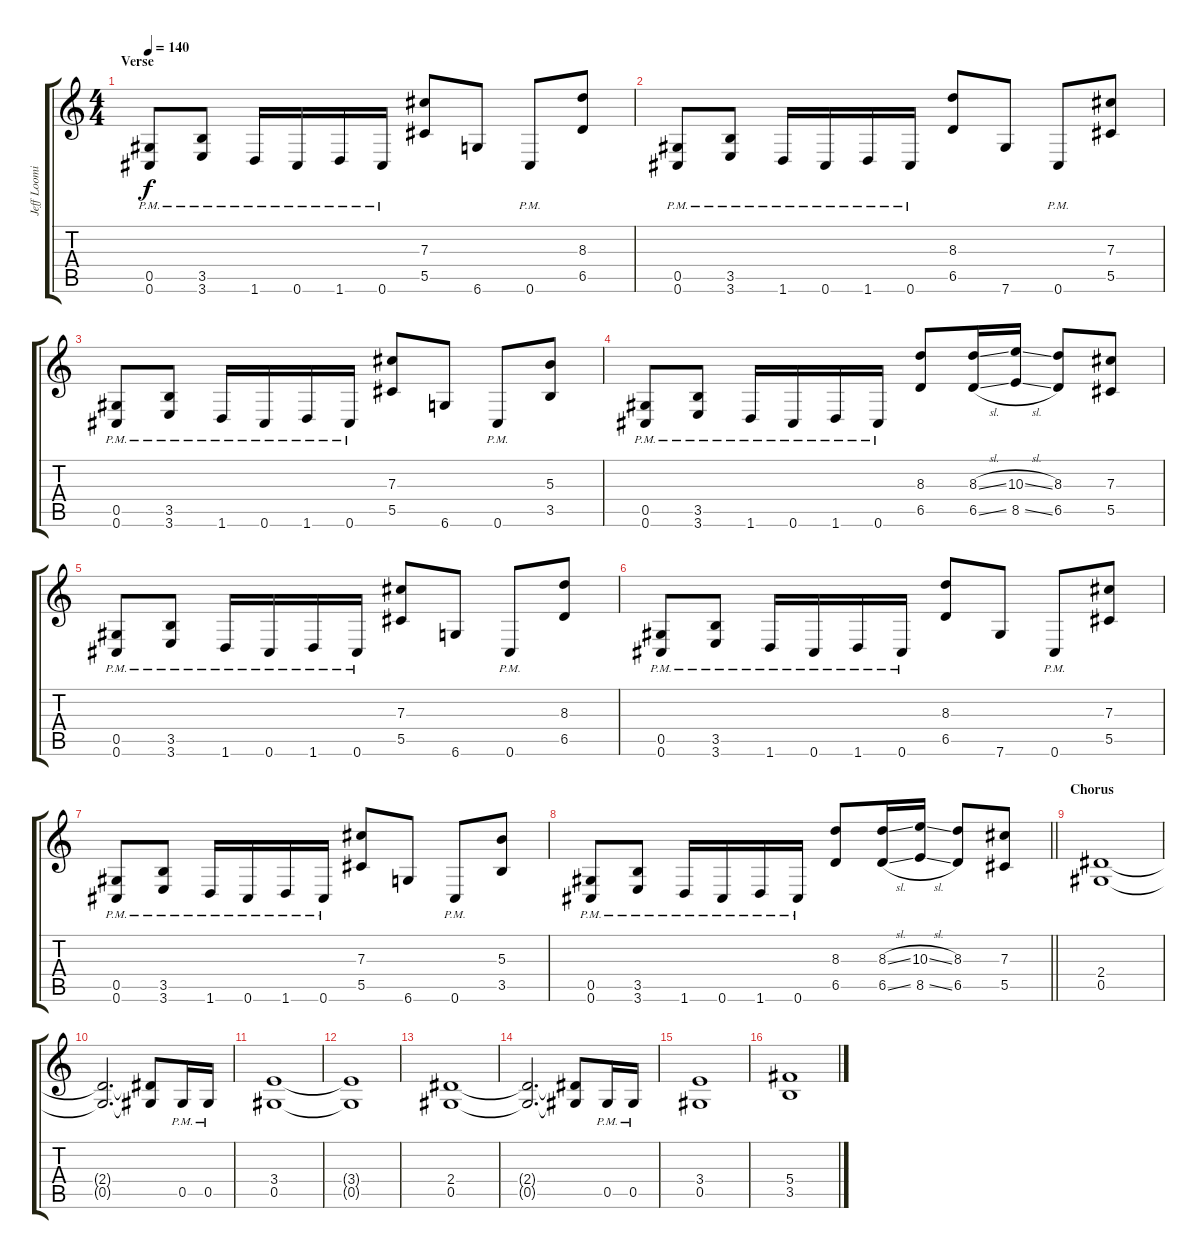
\track ("Jeff Loomis Gtr 1" "Jeff Loomi") {instrument distortionguitar}
\staff {score tabs}
\tuning (Eb4 Bb3 Gb3 Db3 Ab2 Db2) {hide}
\ts (4 4)
\section ("" "Verse")
\tempo 140
\clef g2
\ks c
(0.5{pm} 0.6{pm}).8{dy f} (3.5{pm} 3.6{pm}).8 1.6{pm}.16 0.6{pm}.16 1.6{pm}.16 0.6{pm}.16 (7.3 5.5).8 6.6.8 0.6{pm}.8 (8.3 6.5).8 |
(0.5{pm} 0.6{pm}).8 (3.5{pm} 3.6{pm}).8 1.6{pm}.16 0.6{pm}.16 1.6{pm}.16 0.6{pm}.16 (8.3 6.5).8 7.6.8 0.6{pm}.8 (7.3 5.5).8 |
(0.5{pm} 0.6{pm}).8 (3.5{pm} 3.6{pm}).8 1.6{pm}.16 0.6{pm}.16 1.6{pm}.16 0.6{pm}.16 (7.3 5.5).8 6.6.8 0.6{pm}.8 (5.3 3.5).8 |
(0.5{pm} 0.6{pm}).8 (3.5{pm} 3.6{pm}).8 1.6{pm}.16 0.6{pm}.16 1.6{pm}.16 0.6{pm}.16 (8.3 6.5).8 (8.3{sl} 6.5{sl}).16 (10.3{sl} 8.5{sl}).16 (8.3 6.5).8 (7.3 5.5).8 |
(0.5{pm} 0.6{pm}).8 (3.5{pm} 3.6{pm}).8 1.6{pm}.16 0.6{pm}.16 1.6{pm}.16 0.6{pm}.16 (7.3 5.5).8 6.6.8 0.6{pm}.8 (8.3 6.5).8 |
(0.5{pm} 0.6{pm}).8 (3.5{pm} 3.6{pm}).8 1.6{pm}.16 0.6{pm}.16 1.6{pm}.16 0.6{pm}.16 (8.3 6.5).8 7.6.8 0.6{pm}.8 (7.3 5.5).8 |
(0.5{pm} 0.6{pm}).8 (3.5{pm} 3.6{pm}).8 1.6{pm}.16 0.6{pm}.16 1.6{pm}.16 0.6{pm}.16 (7.3 5.5).8 6.6.8 0.6{pm}.8 (5.3 3.5).8 |
\barLineRight lightlight
(0.5{pm} 0.6{pm}).8 (3.5{pm} 3.6{pm}).8 1.6{pm}.16 0.6{pm}.16 1.6{pm}.16 0.6{pm}.16 (8.3 6.5).8 (8.3{sl} 6.5{sl}).16 (10.3{sl} 8.5{sl}).16 (8.3 6.5).8 (7.3 5.5).8 |
\section ("" "Chorus")
(2.4 0.5).1 |
(2.4{t} 0.5{t}).2{d} (2.4{t} 0.5{t}).8 0.5{pm}.16 0.5{pm}.16 |
(3.4 0.5).1 |
(3.4{t} 0.5{t}).1 |
(2.4 0.5).1 |
(2.4{t} 0.5{t}).2{d} (2.4{t} 0.5{t}).8 0.5{pm}.16 0.5{pm}.16 |
(3.4 0.5).1 |
(5.4 3.5).1
